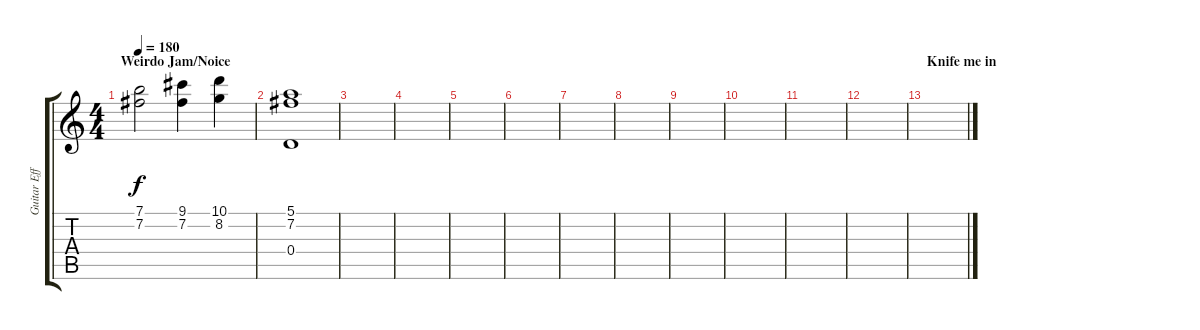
\track ("Guitar Effects" "Guitar Eff") {instrument distortionguitar}
\staff {score tabs}
\tuning (E4 B3 G3 D3 A2 E2) {hide}
\ts (4 4)
\section ("" "Weirdo Jam/Noice")
\tempo 180
\clef g2
\ks c
(7.1 7.2).2{dy f volume 16 instrument fx6goblins} (9.1 7.2).4 (10.1 8.2).4 |
(5.1 7.2 0.4).1 |
|
|
|
|
|
|
|
|
|
|
\section ("" "Knife me in")
